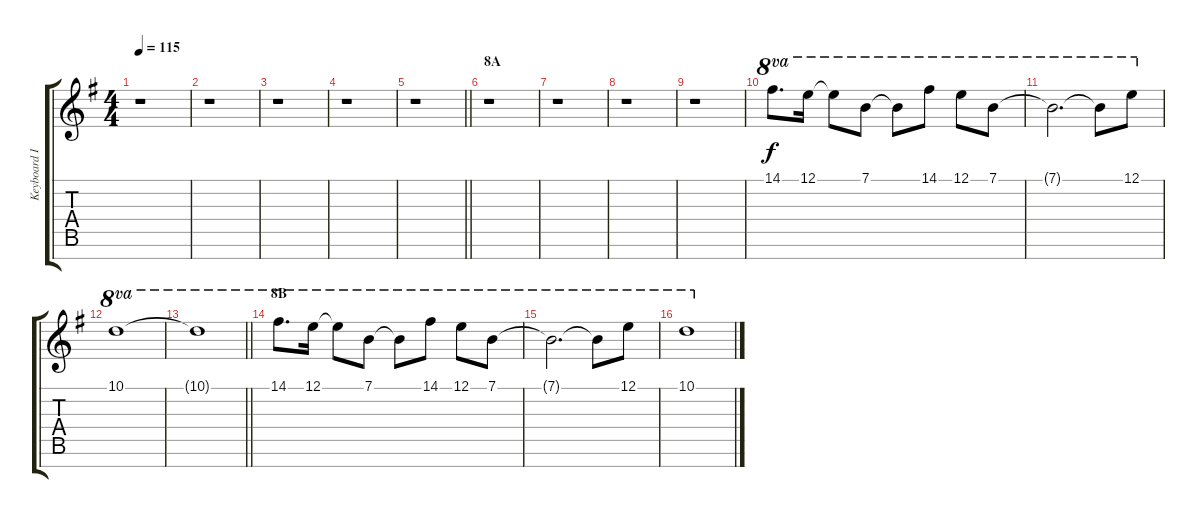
\track ("Keyboard II" "Keyboard I") {instrument pad2warm}
\staff {score tabs}
\tuning (E5 B4 G4 D4 A3 E3 B2) {hide}
\ts (4 4)
\tempo 115
\clef g2
\ks g
r.1{dy f} |
r.1 |
r.1 |
r.1 |
\barLineRight lightlight
r.1 |
\section ("" "8A")
r.1 |
r.1 |
r.1 |
r.1 |
14.1.8{d ot 8va} 12.1.16{ot 8va} 12.1{t}.8{ot 8va} 7.1.8{ot 8va} 7.1{t}.8{ot 8va} 14.1.8{ot 8va} 12.1.8{ot 8va} 7.1.8{ot 8va} |
7.1{t}.2{d ot 8va} 7.1{t}.8{ot 8va} 12.1.8{ot 8va} |
10.1.1{ot 8va} |
\barLineRight lightlight
10.1{t}.1{ot 8va} |
\section ("" "8B")
14.1.8{d ot 8va} 12.1.16{ot 8va} 12.1{t}.8{ot 8va} 7.1.8{ot 8va} 7.1{t}.8{ot 8va} 14.1.8{ot 8va} 12.1.8{ot 8va} 7.1.8{ot 8va} |
7.1{t}.2{d ot 8va} 7.1{t}.8{ot 8va} 12.1.8{ot 8va} |
10.1.1{ot 8va}
